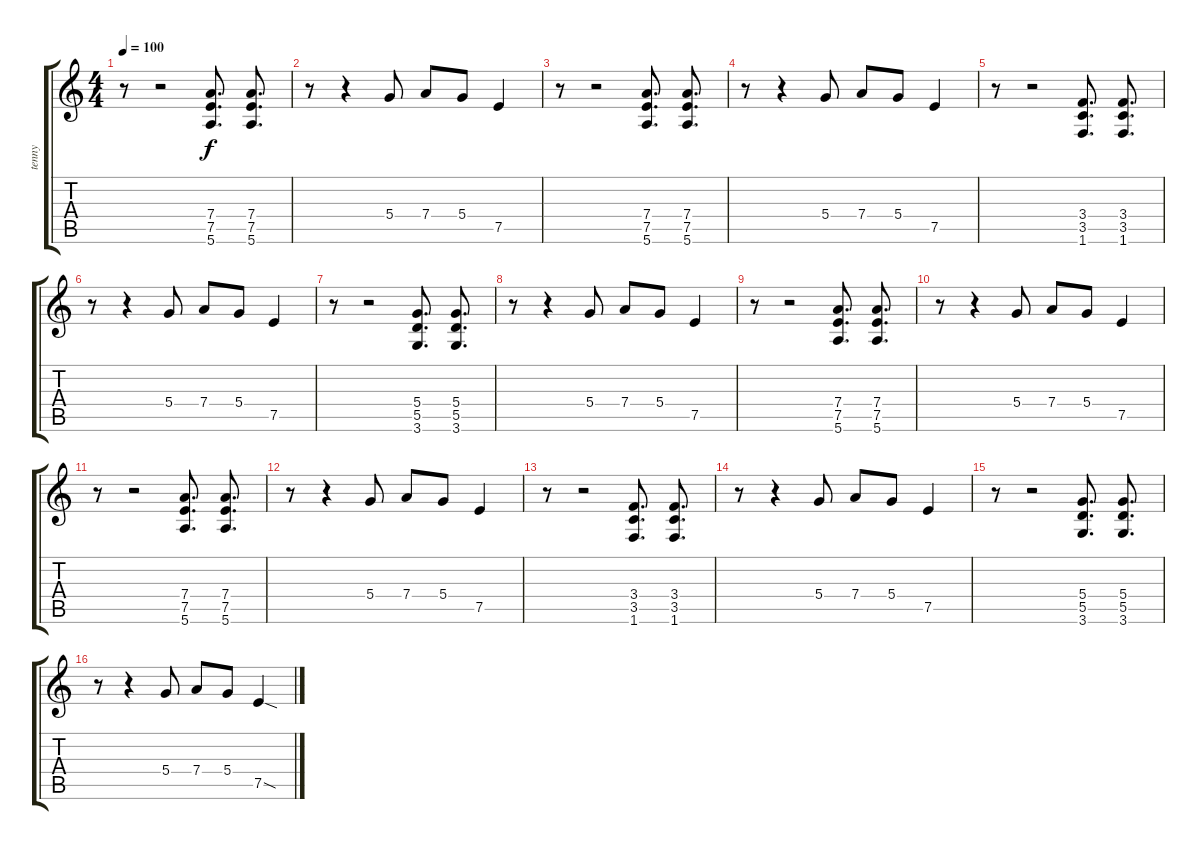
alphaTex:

\track ("tenny" "tenny") {solo instrument distortionguitar}
\staff {score tabs}
\tuning (E4 B3 G3 D3 A2 E2) {hide}
\ts (4 4)
\tempo 100
\clef g2
\ks c
r.8{dy f} r.2 (7.4 7.5 5.6).8{d} (7.4 7.5 5.6).8{d} |
r.8 r.4 5.4.8 7.4.8 5.4.8 7.5.4 |
r.8 r.2 (7.4 7.5 5.6).8{d} (7.4 7.5 5.6).8{d} |
r.8 r.4 5.4.8 7.4.8 5.4.8 7.5.4 |
r.8 r.2 (3.4 3.5 1.6).8{d} (3.4 3.5 1.6).8{d} |
r.8 r.4 5.4.8 7.4.8 5.4.8 7.5.4 |
r.8 r.2 (5.4 5.5 3.6).8{d} (5.4 5.5 3.6).8{d} |
r.8 r.4 5.4.8 7.4.8 5.4.8 7.5.4 |
r.8 r.2 (7.4 7.5 5.6).8{d} (7.4 7.5 5.6).8{d} |
r.8 r.4 5.4.8 7.4.8 5.4.8 7.5.4 |
r.8 r.2 (7.4 7.5 5.6).8{d} (7.4 7.5 5.6).8{d} |
r.8 r.4 5.4.8 7.4.8 5.4.8 7.5.4 |
r.8 r.2 (3.4 3.5 1.6).8{d} (3.4 3.5 1.6).8{d} |
r.8 r.4 5.4.8 7.4.8 5.4.8 7.5.4 |
r.8 r.2 (5.4 5.5 3.6).8{d} (5.4 5.5 3.6).8{d} |
r.8 r.4 5.4.8 7.4.8 5.4.8 7.5{sod}.4
